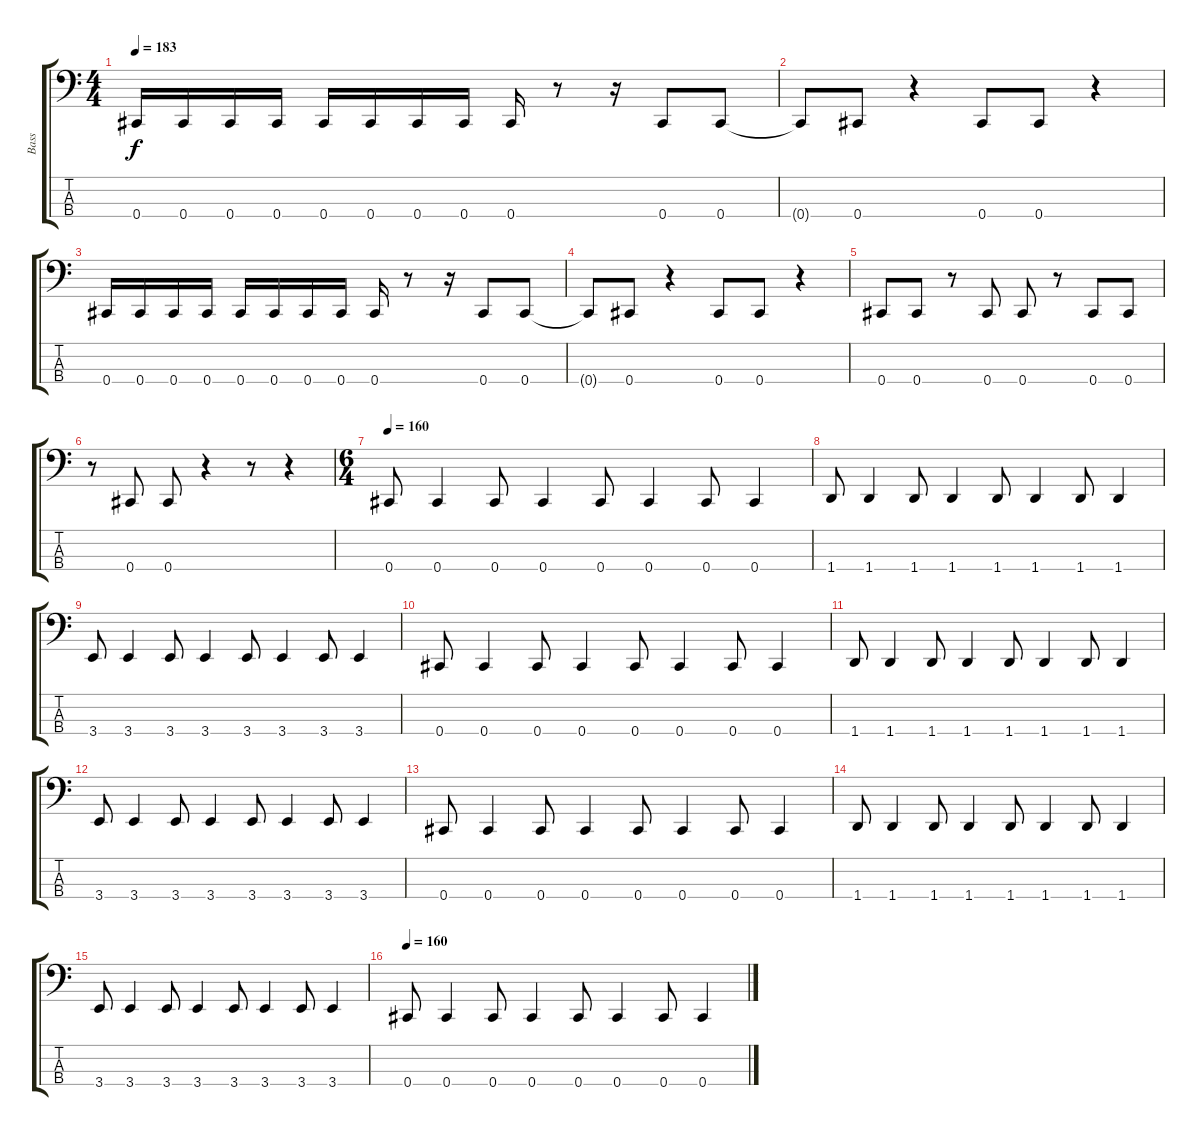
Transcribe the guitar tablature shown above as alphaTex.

\track ("Bass" "Bass") {instrument electricbassfinger}
\staff {score tabs}
\tuning (Gb2 Db2 Ab1 Db1) {hide}
\ts (4 4)
\tempo 183
\clef f4
\ks c
0.4.16{dy f} 0.4.16 0.4.16 0.4.16 0.4.16 0.4.16 0.4.16 0.4.16 0.4.16 r.8 r.16 0.4.8 0.4.8 |
0.4{t}.8 0.4.8 r.4 0.4.8 0.4.8 r.4 |
0.4.16 0.4.16 0.4.16 0.4.16 0.4.16 0.4.16 0.4.16 0.4.16 0.4.16 r.8 r.16 0.4.8 0.4.8 |
0.4{t}.8 0.4.8 r.4 0.4.8 0.4.8 r.4 |
0.4.8 0.4.8 r.8 0.4.8 0.4.8 r.8 0.4.8 0.4.8 |
r.8 0.4.8 0.4.8 r.4 r.8 r.4 |
\ts (6 4)
\tempo 160
0.4.8 0.4.4 0.4.8 0.4.4 0.4.8 0.4.4 0.4.8 0.4.4 |
1.4.8 1.4.4 1.4.8 1.4.4 1.4.8 1.4.4 1.4.8 1.4.4 |
3.4.8 3.4.4 3.4.8 3.4.4 3.4.8 3.4.4 3.4.8 3.4.4 |
0.4.8 0.4.4 0.4.8 0.4.4 0.4.8 0.4.4 0.4.8 0.4.4 |
1.4.8 1.4.4 1.4.8 1.4.4 1.4.8 1.4.4 1.4.8 1.4.4 |
3.4.8 3.4.4 3.4.8 3.4.4 3.4.8 3.4.4 3.4.8 3.4.4 |
0.4.8 0.4.4 0.4.8 0.4.4 0.4.8 0.4.4 0.4.8 0.4.4 |
1.4.8 1.4.4 1.4.8 1.4.4 1.4.8 1.4.4 1.4.8 1.4.4 |
3.4.8 3.4.4 3.4.8 3.4.4 3.4.8 3.4.4 3.4.8 3.4.4 |
\tempo 160
0.4.8 0.4.4 0.4.8 0.4.4 0.4.8 0.4.4 0.4.8 0.4.4
